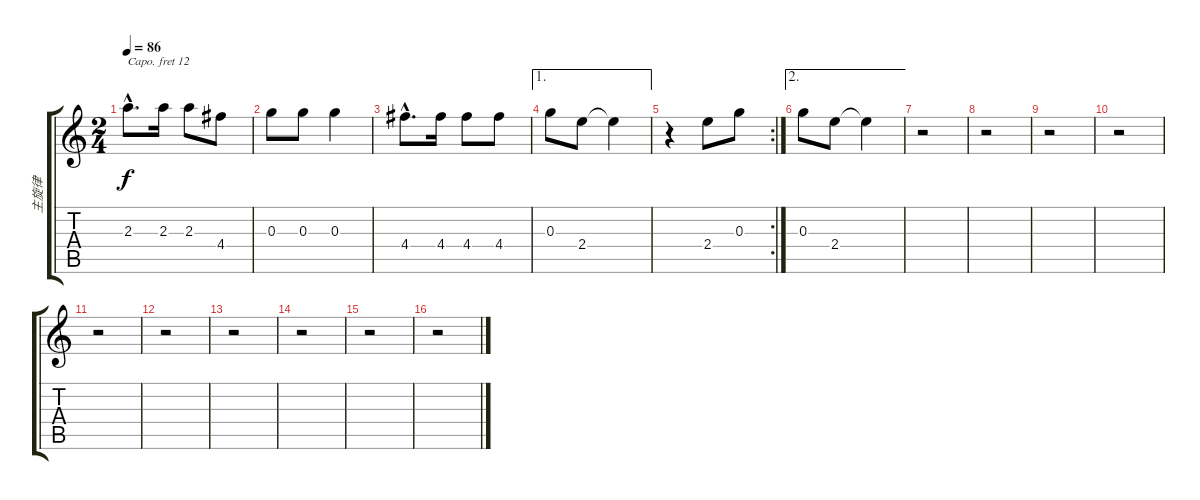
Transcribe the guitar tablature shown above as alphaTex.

\track ("主旋律" "主旋律") {instrument acousticguitarnylon}
\staff {score tabs}
\capo 12
\tuning (E4 B3 G3 D3 A2 E2) {hide}
\ts (2 4)
\tempo 86
\clef g2
\ks c
2.3{hac}.8{d dy f} 2.3.16 2.3.8 4.4.8 |
0.3.8 0.3.8 0.3.4 |
4.4{hac}.8{d} 4.4.16 4.4.8 4.4.8 |
\ae 1
0.3.8 2.4.8 2.4{t}.4 |
\rc 2
r.4 2.4.8 0.3.8 |
\ae 2
0.3.8 2.4.8 2.4{t}.4 |
r.2 |
r.2 |
r.2 |
r.2 |
r.2 |
r.2 |
r.2 |
r.2 |
r.2 |
r.2
